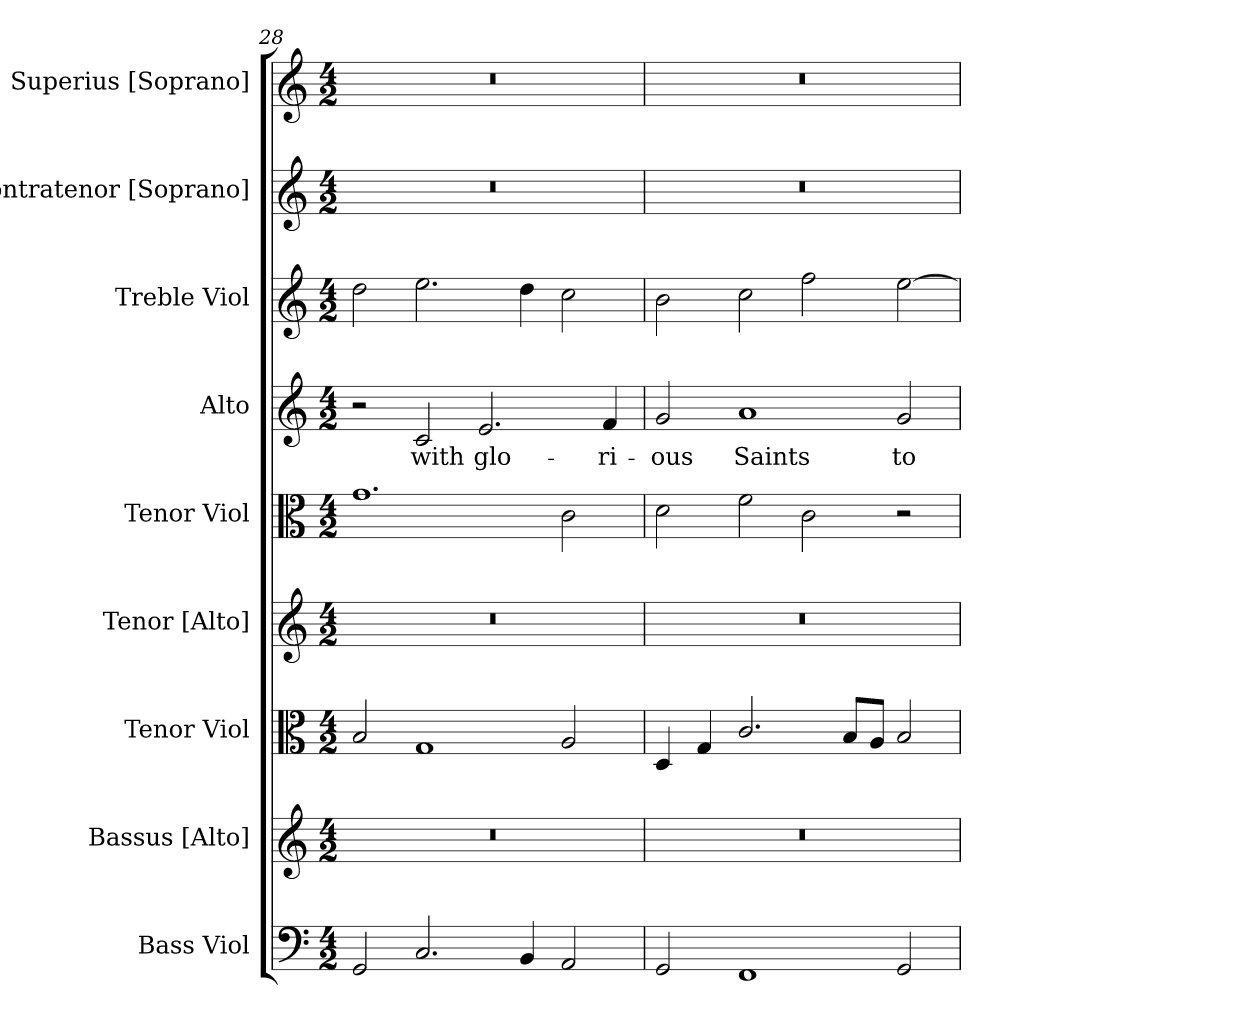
**kern	**kern	**kern	**kern	**kern	**kern	**text	**kern	**kern	**kern
*part9	*part8	*part7	*part6	*part5	*part4	*part4	*part3	*part2	*part1
*staff9	*staff8	*staff7	*staff6	*staff5	*staff4	*staff4	*staff3	*staff2	*staff1
*I"Bass Viol	*I"Bassus [Alto]	*I"Tenor Viol	*I"Tenor [Alto]	*I"Tenor Viol	*I"Alto	*	*I"Treble Viol	*I"Contratenor [Soprano]	*I"Superius [Soprano]
*I'B.V.	*I'Alto	*I'T.V.	*I'Alto	*I'T.V.	*I'A.	*	*I'Tr. V.	*I'Soprano	*I'Soprano
*clefF4	*clefG2	*clefC3	*clefG2	*clefC3	*clefG2	*	*clefG2	*clefG2	*clefG2
*k[]	*k[]	*k[]	*k[]	*k[]	*k[]	*	*k[]	*k[]	*k[]
*C:	*C:	*C:	*C:	*C:	*C:	*	*C:	*C:	*C:
*M4/2	*M4/2	*M4/2	*M4/2	*M4/2	*M4/2	*	*M4/2	*M4/2	*M4/2
=28	=28	=28	=28	=28	=28	=28	=28	=28	=28
!	!LO:N:vis=1	!	!LO:N:vis=1	!	!	!	!	!LO:N:vis=1	!LO:N:vis=1
2GGi/	0r	2Bi/	0r	1.gi	2r	.	2ddi\	0r	0r
!	!	!	!	!	!	!LO:LY:b:color=#000000	!	!	!
2.Ci/	.	1Gi	.	.	2ci/	with	2.eei\	.	.
!	!	!	!	!	!	!LO:LY:b:color=#000000	!	!	!
.	.	.	.	.	2.ei/	glo-	.	.	.
4BBi/	.	.	.	.	.	.	4ddi\	.	.
2AAi/	.	2Ai/	.	2ci\	.	.	2cci\	.	.
!	!	!	!	!	!	!LO:LY:b:color=#000000	!	!	!
.	.	.	.	.	4fi/	-ri-	.	.	.
=29	=29	=29	=29	=29	=29	=29	=29	=29	=29
!	!LO:N:vis=1	!	!LO:N:vis=1	!	!	!	!	!	!
!	!	!	!	!	!	!LO:LY:b:color=#000000	!	!LO:N:vis=1	!LO:N:vis=1
2GGi/	0r	4Di/	0r	2di\	2gi/	-ous	2bi\	0r	0r
.	.	4Gi/	.	.	.	.	.	.	.
!	!	!	!	!	!	!LO:LY:b:color=#000000	!	!	!
1FFi	.	2.ci/	.	2fi\	1ai	Saints	2cci\	.	.
.	.	.	.	2ci\	.	.	2ffi\	.	.
.	.	8Bi/L	.	.	.	.	.	.	.
.	.	8Ai/J	.	.	.	.	.	.	.
!	!	!	!	!	!	!LO:LY:b:color=#000000	!	!	!
2GGi/	.	2Bi/	.	2r	2gi/	to	[2eei\	.	.
=	=	=	=	=	=	=	=	=	=
*-	*-	*-	*-	*-	*-	*-	*-	*-	*-
